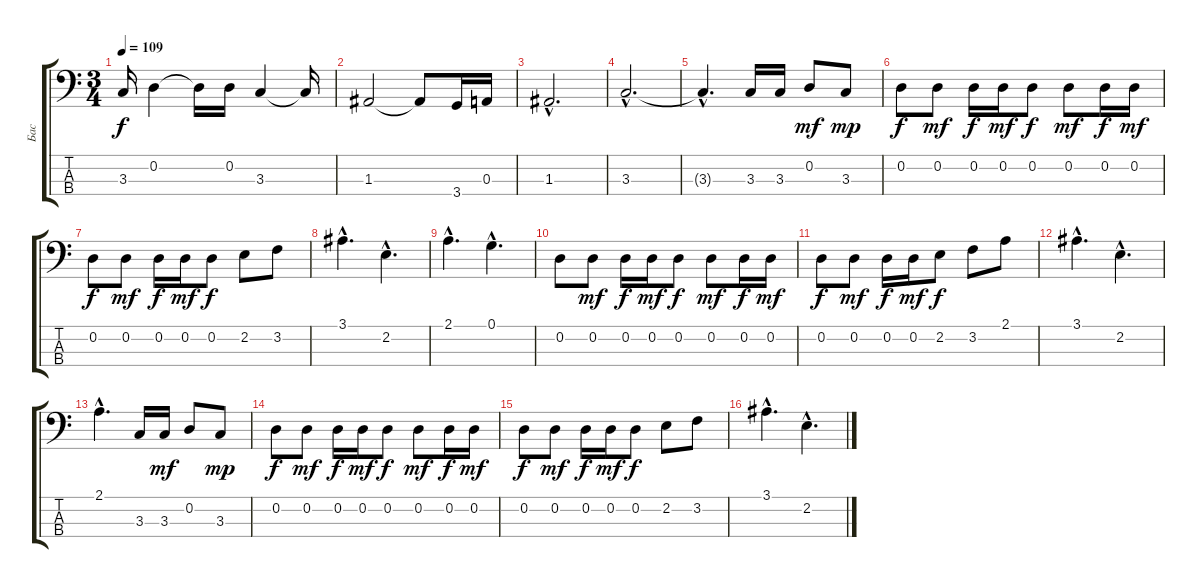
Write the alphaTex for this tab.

\track ("Бас" "Бас") {instrument electricbassfinger}
\staff {score tabs}
\tuning (G2 D2 A1 E1) {hide}
\ts (3 4)
\tempo 109
\clef f4
\ks c
3.3.16{dy f} 0.2.4 0.2{t}.16 0.2.16 3.3.4 3.3{t}.16 |
1.3.2 1.3{t}.8 3.4.16 0.3.16 |
1.3{hac}.2{d} |
3.3{hac}.2{d} |
3.3{hac t}.4{d} 3.3.16 3.3.16 0.2.8{dy mf} 3.3.8{dy mp} |
0.2.8{dy f} 0.2.8{dy mf} 0.2.16{dy f} 0.2.16{dy mf} 0.2.8{dy f} 0.2.8{dy mf} 0.2.16{dy f} 0.2.16{dy mf} |
0.2.8{dy f} 0.2.8{dy mf} 0.2.16{dy f} 0.2.16{dy mf} 0.2.8{dy f} 2.2.8 3.2.8 |
3.1{hac}.4{d} 2.2{hac}.4{d} |
2.1{hac}.4{d} 0.1{hac}.4{d} |
0.2.8 0.2.8{dy mf} 0.2.16{dy f} 0.2.16{dy mf} 0.2.8{dy f} 0.2.8{dy mf} 0.2.16{dy f} 0.2.16{dy mf} |
0.2.8{dy f} 0.2.8{dy mf} 0.2.16{dy f} 0.2.16{dy mf} 2.2.8{dy f} 3.2.8 2.1.8 |
3.1{hac}.4{d} 2.2{hac}.4{d} |
2.1{hac}.4{d} 3.3.16 3.3.16{dy mf} 0.2.8 3.3.8{dy mp} |
0.2.8{dy f} 0.2.8{dy mf} 0.2.16{dy f} 0.2.16{dy mf} 0.2.8{dy f} 0.2.8{dy mf} 0.2.16{dy f} 0.2.16{dy mf} |
0.2.8{dy f} 0.2.8{dy mf} 0.2.16{dy f} 0.2.16{dy mf} 0.2.8{dy f} 2.2.8 3.2.8 |
3.1{hac}.4{d} 2.2{hac}.4{d}
